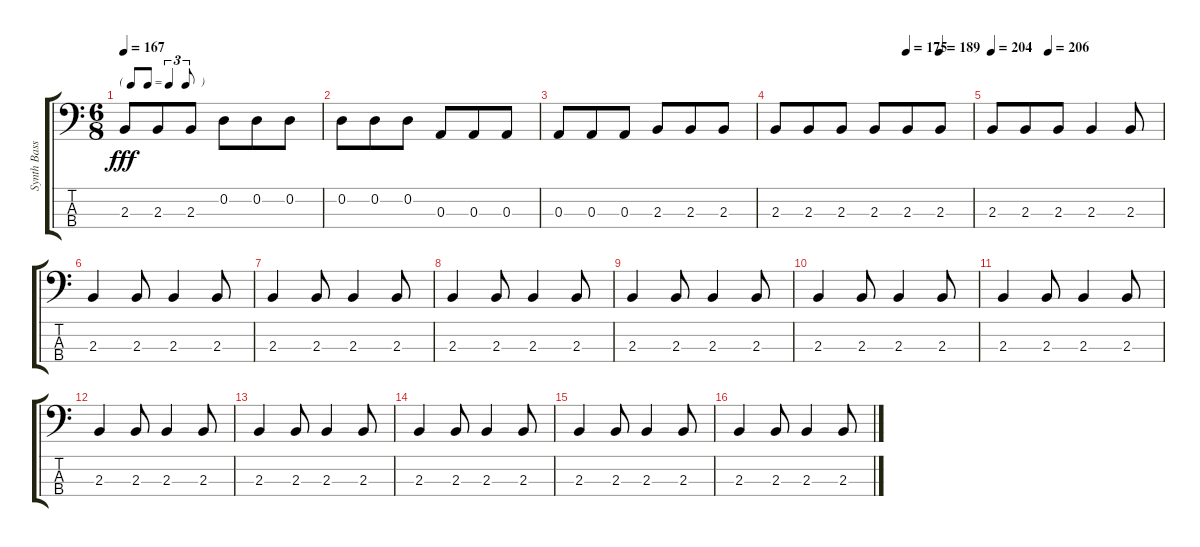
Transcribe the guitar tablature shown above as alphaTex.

\track ("Synth Bass 2 RC" "Synth Bass") {instrument synthbass2}
\staff {score tabs}
\tuning (G2 D2 A1 E1) {hide}
\ts (6 8)
\tf triplet8th
\tempo 167
\clef f4
\ks c
2.3.8{dy fff} 2.3.8 2.3.8 0.2.8 0.2.8 0.2.8 |
0.2.8 0.2.8 0.2.8 0.3.8 0.3.8 0.3.8 |
0.3.8 0.3.8 0.3.8 2.3.8 2.3.8 2.3.8 |
\tempo (175 0.6666666666666666)
\tempo (189 0.8333333333333334)
2.3.8 2.3.8 2.3.8 2.3.8 2.3.8 2.3.8 |
\tempo 204
\tempo (206 0.3333333333333333)
2.3.8 2.3.8 2.3.8 2.3.4{instrument synthbass2} 2.3.8 |
2.3.4 2.3.8 2.3.4 2.3.8 |
2.3.4 2.3.8 2.3.4 2.3.8 |
2.3.4 2.3.8 2.3.4 2.3.8 |
2.3.4 2.3.8 2.3.4 2.3.8 |
2.3.4 2.3.8 2.3.4 2.3.8 |
2.3.4 2.3.8 2.3.4 2.3.8 |
2.3.4 2.3.8 2.3.4 2.3.8 |
2.3.4 2.3.8 2.3.4 2.3.8 |
2.3.4 2.3.8 2.3.4 2.3.8 |
2.3.4 2.3.8 2.3.4 2.3.8 |
2.3.4 2.3.8 2.3.4 2.3.8
